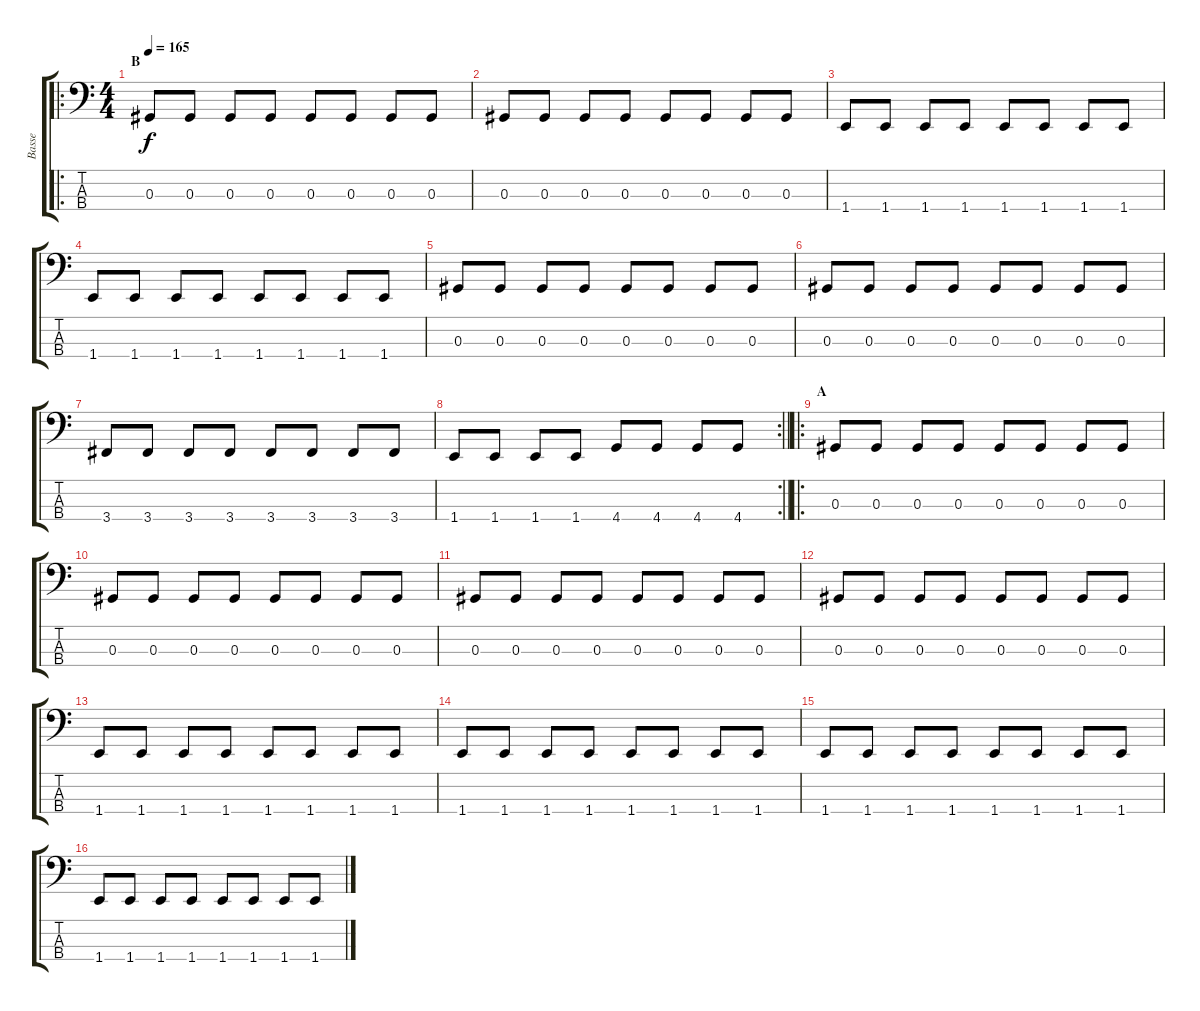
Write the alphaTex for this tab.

\track ("Basse" "Basse") {instrument electricbassfinger}
\staff {score tabs}
\tuning (Gb2 Db2 Ab1 Eb1) {hide}
\ro
\ts (4 4)
\section ("" "B")
\tempo 165
\clef f4
\ks c
0.3.8{dy f} 0.3.8 0.3.8 0.3.8 0.3.8 0.3.8 0.3.8 0.3.8 |
0.3.8 0.3.8 0.3.8 0.3.8 0.3.8 0.3.8 0.3.8 0.3.8 |
1.4.8 1.4.8 1.4.8 1.4.8 1.4.8 1.4.8 1.4.8 1.4.8 |
1.4.8 1.4.8 1.4.8 1.4.8 1.4.8 1.4.8 1.4.8 1.4.8 |
0.3.8 0.3.8 0.3.8 0.3.8 0.3.8 0.3.8 0.3.8 0.3.8 |
0.3.8 0.3.8 0.3.8 0.3.8 0.3.8 0.3.8 0.3.8 0.3.8 |
3.4.8 3.4.8 3.4.8 3.4.8 3.4.8 3.4.8 3.4.8 3.4.8 |
\rc 2
\barLineRight lightlight
1.4.8 1.4.8 1.4.8 1.4.8 4.4.8 4.4.8 4.4.8 4.4.8 |
\ro
\section ("" "A")
0.3.8 0.3.8 0.3.8 0.3.8 0.3.8 0.3.8 0.3.8 0.3.8 |
0.3.8 0.3.8 0.3.8 0.3.8 0.3.8 0.3.8 0.3.8 0.3.8 |
0.3.8 0.3.8 0.3.8 0.3.8 0.3.8 0.3.8 0.3.8 0.3.8 |
0.3.8 0.3.8 0.3.8 0.3.8 0.3.8 0.3.8 0.3.8 0.3.8 |
1.4.8 1.4.8 1.4.8 1.4.8 1.4.8 1.4.8 1.4.8 1.4.8 |
1.4.8 1.4.8 1.4.8 1.4.8 1.4.8 1.4.8 1.4.8 1.4.8 |
1.4.8 1.4.8 1.4.8 1.4.8 1.4.8 1.4.8 1.4.8 1.4.8 |
1.4.8 1.4.8 1.4.8 1.4.8 1.4.8 1.4.8 1.4.8 1.4.8
